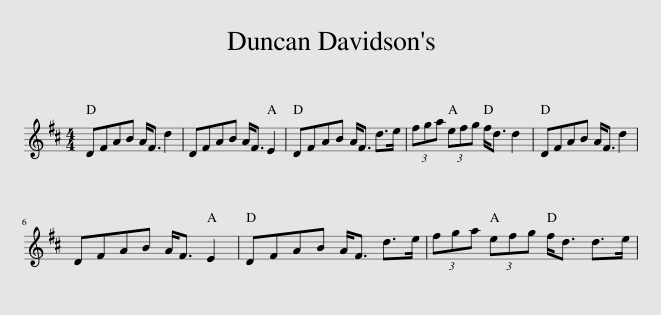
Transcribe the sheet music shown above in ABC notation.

X:1
L:1/8
M:4/4
I:linebreak $
K:D
V:1 treble
V:1
 DFAB A<F d2 | DFAB A<F E2 | DFAB A<F d>e | (3fga (3efg f<d d2 | DFAB A<F d2 |$ %5
 DFAB A<F E2 | DFAB A<F d>e | (3fga (3efg f<d d>e | %8
